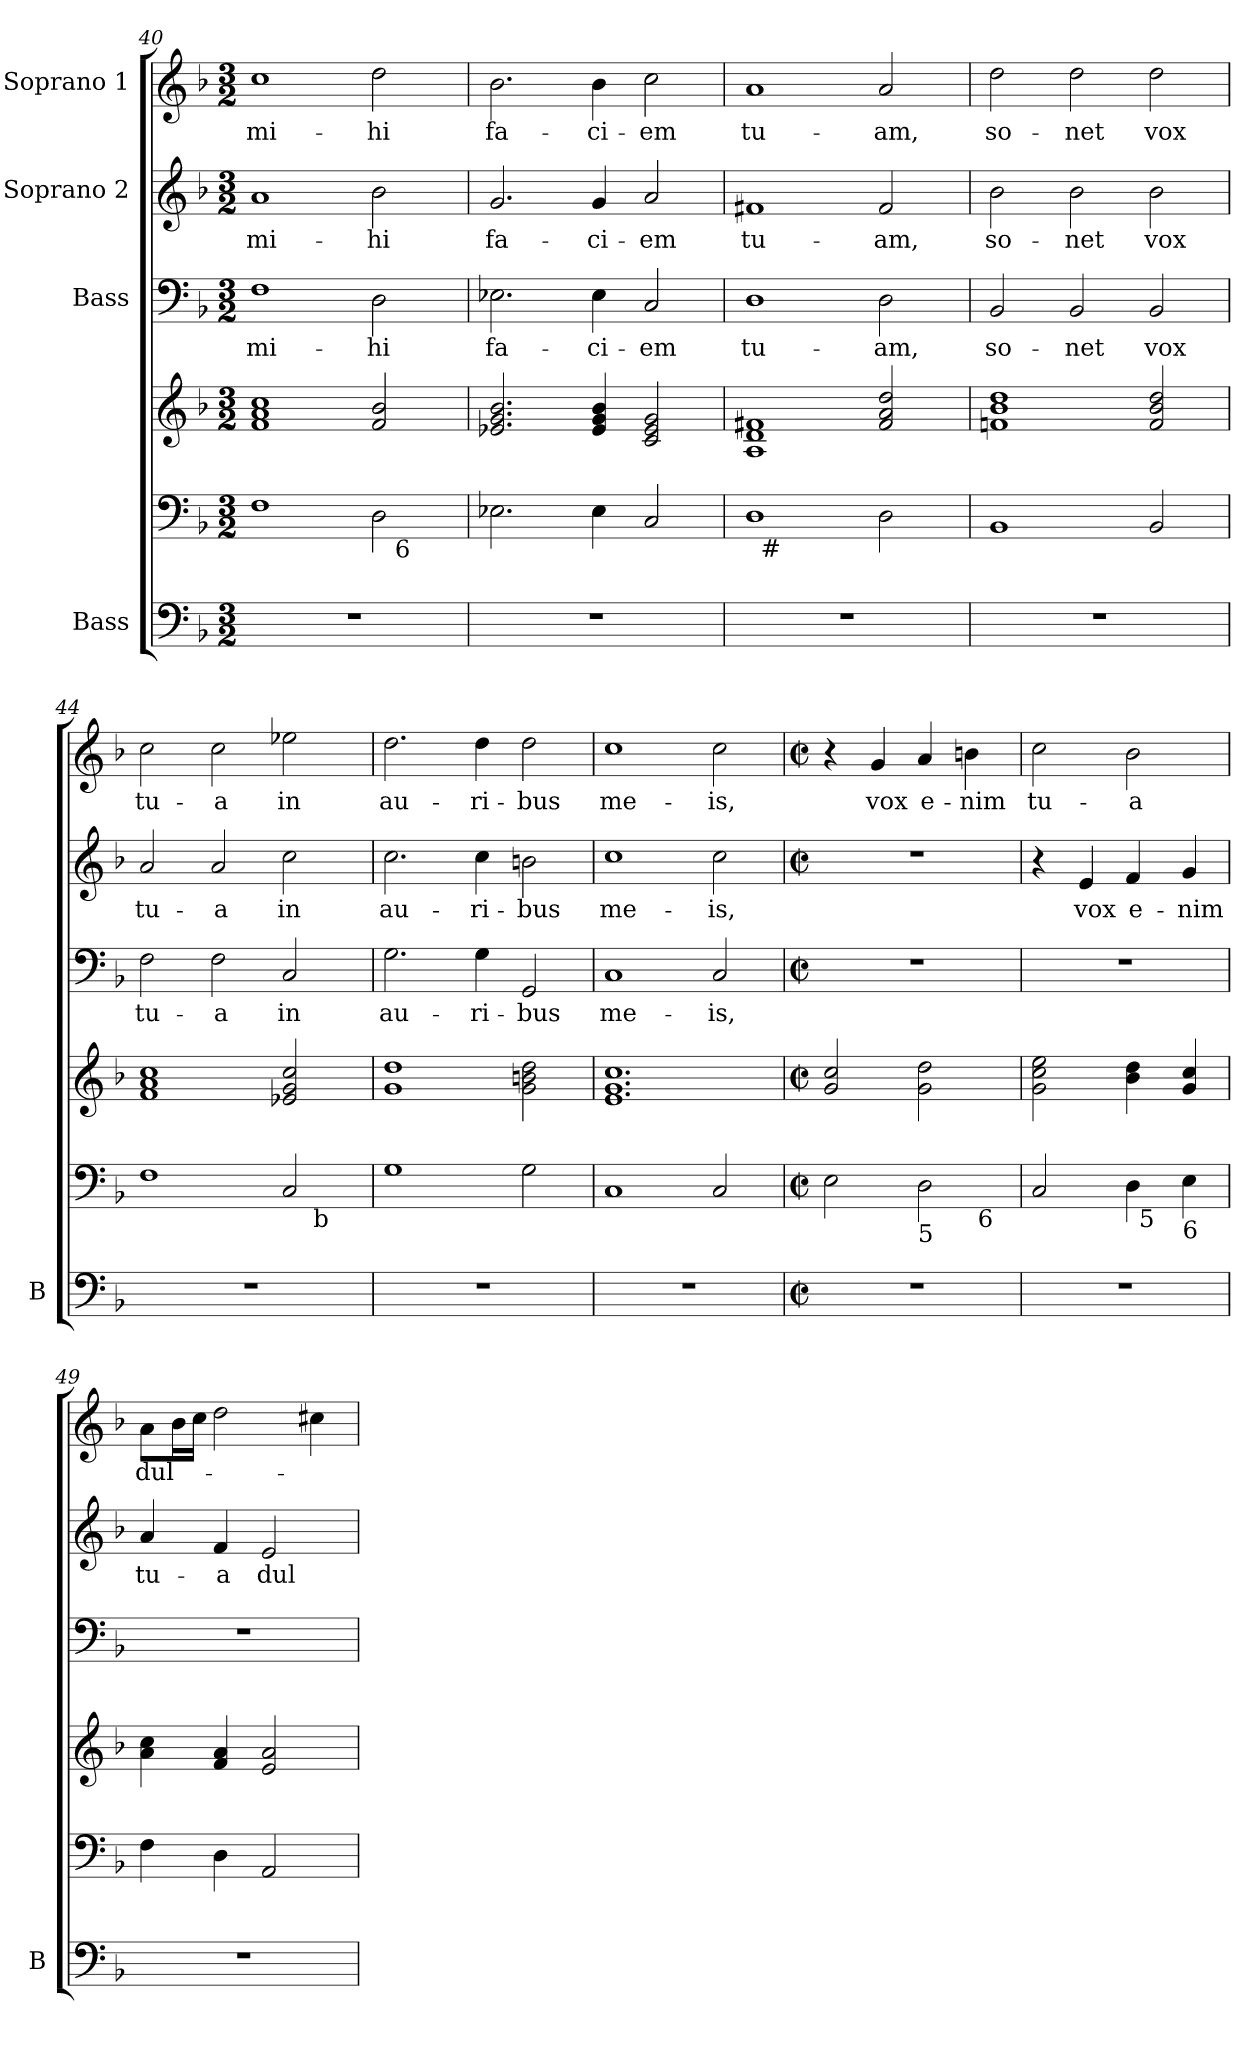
**kern	**kern	**kern	**kern	**text	**kern	**text	**kern	**text
*part5	*part4	*part4	*part3	*part3	*part2	*part2	*part1	*part1
*staff6	*staff5	*staff4	*staff3	*staff3	*staff2	*staff2	*staff1	*staff1
*I"Bass	*	*	*I"Bass	*	*I"Soprano 2	*	*I"Soprano 1	*
*I'B	*	*	*	*	*	*	*	*
*clefF4	*clefF4	*clefG2	*clefF4	*	*clefG2	*	*clefG2	*
*k[b-]	*k[b-]	*k[b-]	*k[b-]	*	*k[b-]	*	*k[b-]	*
*F:	*F:	*F:	*F:	*	*F:	*	*F:	*
*M3/2	*M3/2	*M3/2	*M3/2	*	*M3/2	*	*M3/2	*
=40	=40	=40	=40	=40	=40	=40	=40	=40
*	*^	*	*	*	*	*	*	*
1.r	1F	1ryy	1f 1a 1cc	1F	mi-	1a	mi-	1cc	mi-
.	2D\	16ryy	2f/ 2b-/	2D\	-hi	2b-\	-hi	2dd\	-hi
!	!	!LO:TX:b:t=6	!	!	!	!	!	!	!
.	.	4..ryy	.	.	.	.	.	.	.
*	*v	*v	*	*	*	*	*	*	*
=41	=41	=41	=41	=41	=41	=41	=41	=41
1.r	2.E-X\	2.e-X/ 2.g/ 2.b-/	2.E-X\	fa-	2.g/	fa-	2.b-\	fa-
.	4E-\	4e-/ 4g/ 4b-/	4E-\	-ci-	4g/	-ci-	4b-\	-ci-
.	2C/	2c/ 2e-/ 2g/	2C/	-em	2a/	-em	2cc\	-em
=42	=42	=42	=42	=42	=42	=42	=42	=42
*	*^	*	*	*	*	*	*	*
1.r	1D	32ryy	1A 1d 1f#X	1D	tu-	1f#X	tu-	1a	tu-
!	!	!LO:TX:b:t=#	!	!	!	!	!	!	!
.	.	1ryy	.	.	.	.	.	.	.
.	2D\	.	2f#/ 2a/ 2dd/	2D\	-am,	2f#/	-am,	2a/	-am,
.	.	4...ryy	.	.	.	.	.	.	.
*	*v	*v	*	*	*	*	*	*	*
=43	=43	=43	=43	=43	=43	=43	=43	=43
1.r	1BB-	1fn 1b- 1dd	2BB-/	so-	2b-\	so-	2dd\	so-
.	.	.	2BB-/	-net	2b-\	-net	2dd\	-net
.	2BB-/	2f/ 2b-/ 2dd/	2BB-/	vox	2b-\	vox	2dd\	vox
=44	=44	=44	=44	=44	=44	=44	=44	=44
*	*^	*	*	*	*	*	*	*
1.r	1F	1ryy	1f 1a 1cc	2F\	tu-	2a/	tu-	2cc\	tu-
.	.	.	.	2F\	-a	2a/	-a	2cc\	-a
.	2C/	8ryy	2e-X/ 2g/ 2cc/	2C/	in	2cc\	in	2ee-X\	in
!	!	!LO:TX:b:t=b	!	!	!	!	!	!	!
.	.	4.ryy	.	.	.	.	.	.	.
*	*v	*v	*	*	*	*	*	*	*
=45	=45	=45	=45	=45	=45	=45	=45	=45
1.r	1G	1g 1dd	2.G\	au-	2.cc\	au-	2.dd\	au-
.	.	.	4G\	-ri-	4cc\	-ri-	4dd\	-ri-
.	2G\	2g\ 2bn\ 2dd\	2GG/	-bus	2bn\	-bus	2dd\	-bus
!!LO:LB:g=z
=46	=46	=46	=46	=46	=46	=46	=46	=46
1.r	1C	1.e 1.g 1.cc	1C	me-	1cc	me-	1cc	me-
.	2C/	.	2C/	-is,	2cc\	-is,	2cc\	-is,
=47	=47	=47	=47	=47	=47	=47	=47	=47
*M2/2	*M2/2	*M2/2	*M2/2	*	*M2/2	*	*M2/2	*
*met(c|)	*met(c|)	*met(c|)	*met(c|)	*	*met(c|)	*	*met(c|)	*
*	*^	*	*	*	*	*	*	*
1r	2E\	2ryy	2g/ 2cc/	1r	.	1r	.	4r	.
.	.	.	.	.	.	.	.	4g/	vox
!	!LO:TX:b:t=5	!	!	!	!	!	!	!	!
.	2D\	4ryy	2g\ 2dd\	.	.	.	.	4a/	e-
.	.	32ryy	.	.	.	.	.	4bn\	-nim
!	!	!LO:TX:b:t=6	!	!	!	!	!	!	!
.	.	8..ryy	.	.	.	.	.	.	.
=48	=48	=48	=48	=48	=48	=48	=48	=48	=48
1r	2C/	2ryy	2g\ 2cc\ 2ee\	1r	.	4r	.	2cc\	tu-
.	.	.	.	.	.	4e/	vox	.	.
.	4D\	32ryy	4b-\ 4dd\	.	.	4f/	e-	2b-\	-a
!	!	!LO:TX:b:t=5	!	!	!	!	!	!	!
.	.	4...ryy	.	.	.	.	.	.	.
!	!LO:TX:b:t=6	!	!	!	!	!	!	!	!
.	4E\	.	4g/ 4cc/	.	.	4g/	-nim	.	.
*	*v	*v	*	*	*	*	*	*	*
=49	=49	=49	=49	=49	=49	=49	=49	=49
1r	4F\	4a\ 4cc\	1r	.	4a/	tu-	8a\L	dul-
.	.	.	.	.	.	.	16b-\L	.
.	.	.	.	.	.	.	16cc\JJ	.
.	4D\	4f/ 4a/	.	.	4f/	-a	2dd\	.
.	2AA/	2e/ 2a/	.	.	2e/	dul-	.	.
.	.	.	.	.	.	.	4cc#X\	.
=	=	=	=	=	=	=	=	=
*-	*-	*-	*-	*-	*-	*-	*-	*-
